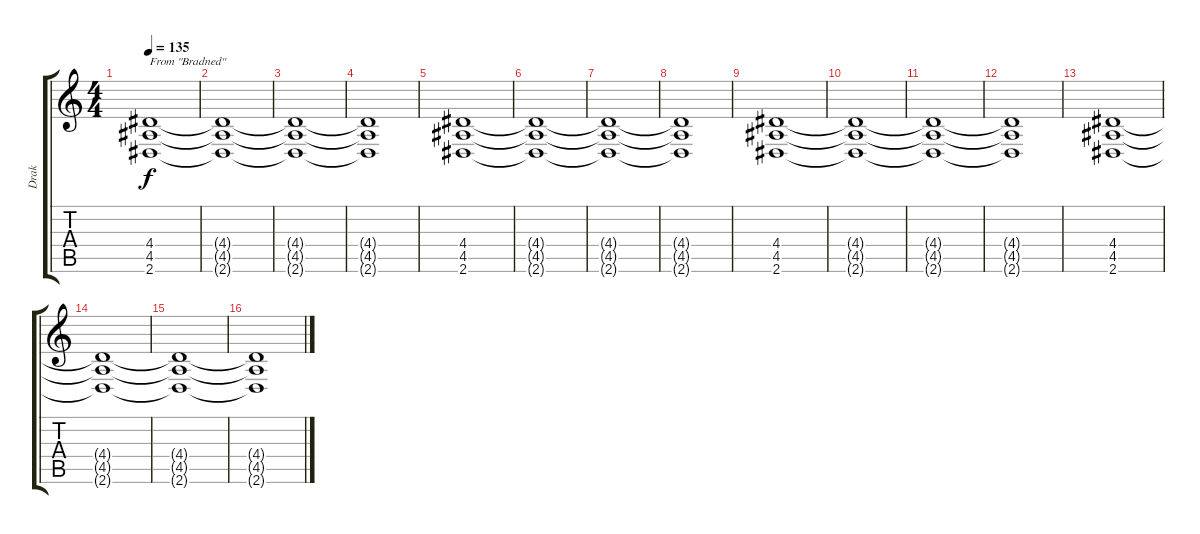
\track ("Drak" "Drak") {instrument distortionguitar}
\staff {score tabs}
\tuning (Db4 Ab3 E3 B2 Gb2 Db2) {hide}
\ts (4 4)
\tempo 135
\clef g2
\ks c
(4.4 4.5 2.6).1{txt "From \"Bradned\"" dy f instrument distortionguitar} |
(4.4{t} 4.5{t} 2.6{t}).1 |
(4.4{t} 4.5{t} 2.6{t}).1 |
(4.4{t} 4.5{t} 2.6{t}).1 |
(4.4 4.5 2.6).1 |
(4.4{t} 4.5{t} 2.6{t}).1 |
(4.4{t} 4.5{t} 2.6{t}).1 |
(4.4{t} 4.5{t} 2.6{t}).1 |
(4.4 4.5 2.6).1 |
(4.4{t} 4.5{t} 2.6{t}).1 |
(4.4{t} 4.5{t} 2.6{t}).1 |
(4.4{t} 4.5{t} 2.6{t}).1 |
(4.4 4.5 2.6).1 |
(4.4{t} 4.5{t} 2.6{t}).1 |
(4.4{t} 4.5{t} 2.6{t}).1 |
(4.4{t} 4.5{t} 2.6{t}).1
